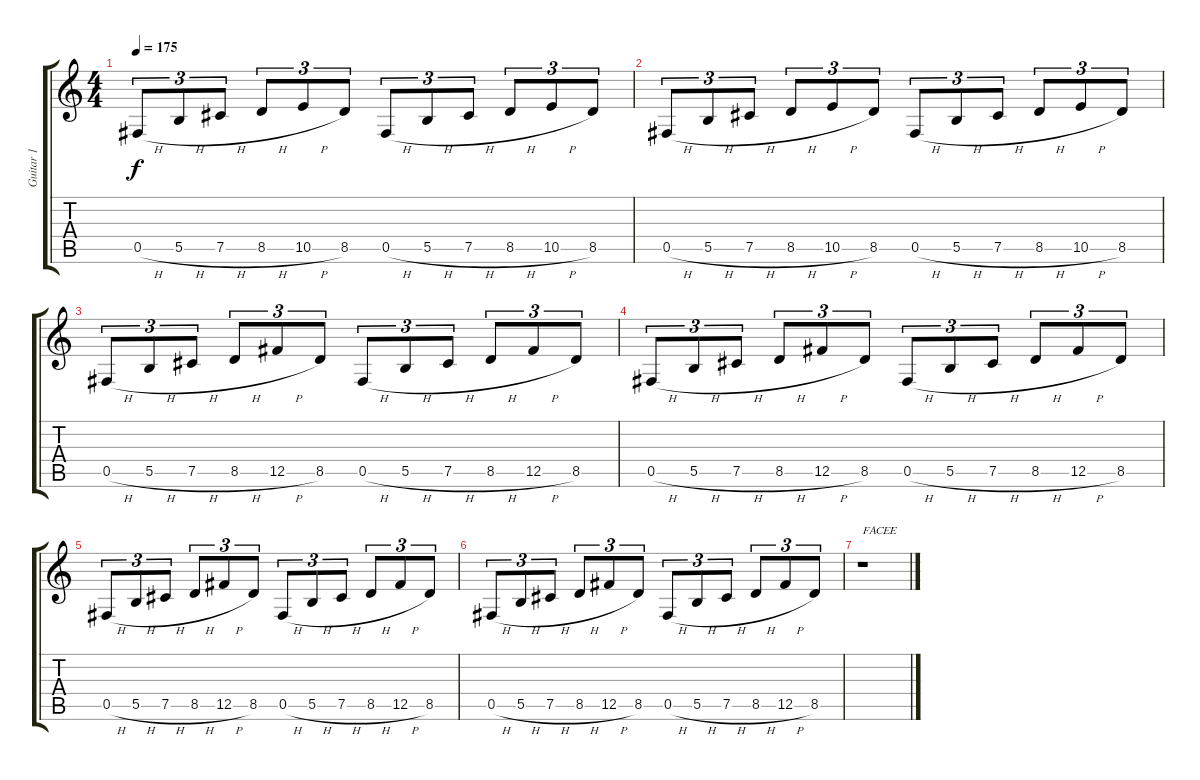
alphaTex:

\track ("Guitar 1" "Guitar 1") {instrument distortionguitar}
\staff {score tabs}
\tuning (Db4 Ab3 E3 B2 Gb2 B1) {hide}
\ts (4 4)
\tempo 175
\clef g2
\ks c
0.5{h}.8{tu (3 2) dy f} 5.5{h}.8{tu (3 2)} 7.5{h}.8{tu (3 2)} 8.5{h}.8{tu (3 2)} 10.5{h}.8{tu (3 2)} 8.5.8{tu (3 2)} 0.5{h}.8{tu (3 2)} 5.5{h}.8{tu (3 2)} 7.5{h}.8{tu (3 2)} 8.5{h}.8{tu (3 2)} 10.5{h}.8{tu (3 2)} 8.5.8{tu (3 2)} |
0.5{h}.8{tu (3 2)} 5.5{h}.8{tu (3 2)} 7.5{h}.8{tu (3 2)} 8.5{h}.8{tu (3 2)} 10.5{h}.8{tu (3 2)} 8.5.8{tu (3 2)} 0.5{h}.8{tu (3 2)} 5.5{h}.8{tu (3 2)} 7.5{h}.8{tu (3 2)} 8.5{h}.8{tu (3 2)} 10.5{h}.8{tu (3 2)} 8.5.8{tu (3 2)} |
0.5{h}.8{tu (3 2)} 5.5{h}.8{tu (3 2)} 7.5{h}.8{tu (3 2)} 8.5{h}.8{tu (3 2)} 12.5{h}.8{tu (3 2)} 8.5.8{tu (3 2)} 0.5{h}.8{tu (3 2)} 5.5{h}.8{tu (3 2)} 7.5{h}.8{tu (3 2)} 8.5{h}.8{tu (3 2)} 12.5{h}.8{tu (3 2)} 8.5.8{tu (3 2)} |
0.5{h}.8{tu (3 2)} 5.5{h}.8{tu (3 2)} 7.5{h}.8{tu (3 2)} 8.5{h}.8{tu (3 2)} 12.5{h}.8{tu (3 2)} 8.5.8{tu (3 2)} 0.5{h}.8{tu (3 2)} 5.5{h}.8{tu (3 2)} 7.5{h}.8{tu (3 2)} 8.5{h}.8{tu (3 2)} 12.5{h}.8{tu (3 2)} 8.5.8{tu (3 2)} |
0.5{h}.8{tu (3 2)} 5.5{h}.8{tu (3 2)} 7.5{h}.8{tu (3 2)} 8.5{h}.8{tu (3 2)} 12.5{h}.8{tu (3 2)} 8.5.8{tu (3 2)} 0.5{h}.8{tu (3 2)} 5.5{h}.8{tu (3 2)} 7.5{h}.8{tu (3 2)} 8.5{h}.8{tu (3 2)} 12.5{h}.8{tu (3 2)} 8.5.8{tu (3 2)} |
0.5{h}.8{tu (3 2)} 5.5{h}.8{tu (3 2)} 7.5{h}.8{tu (3 2)} 8.5{h}.8{tu (3 2)} 12.5{h}.8{tu (3 2)} 8.5.8{tu (3 2)} 0.5{h}.8{tu (3 2)} 5.5{h}.8{tu (3 2)} 7.5{h}.8{tu (3 2)} 8.5{h}.8{tu (3 2)} 12.5{h}.8{tu (3 2)} 8.5.8{tu (3 2)} |
r.1{txt "FACEE"}
